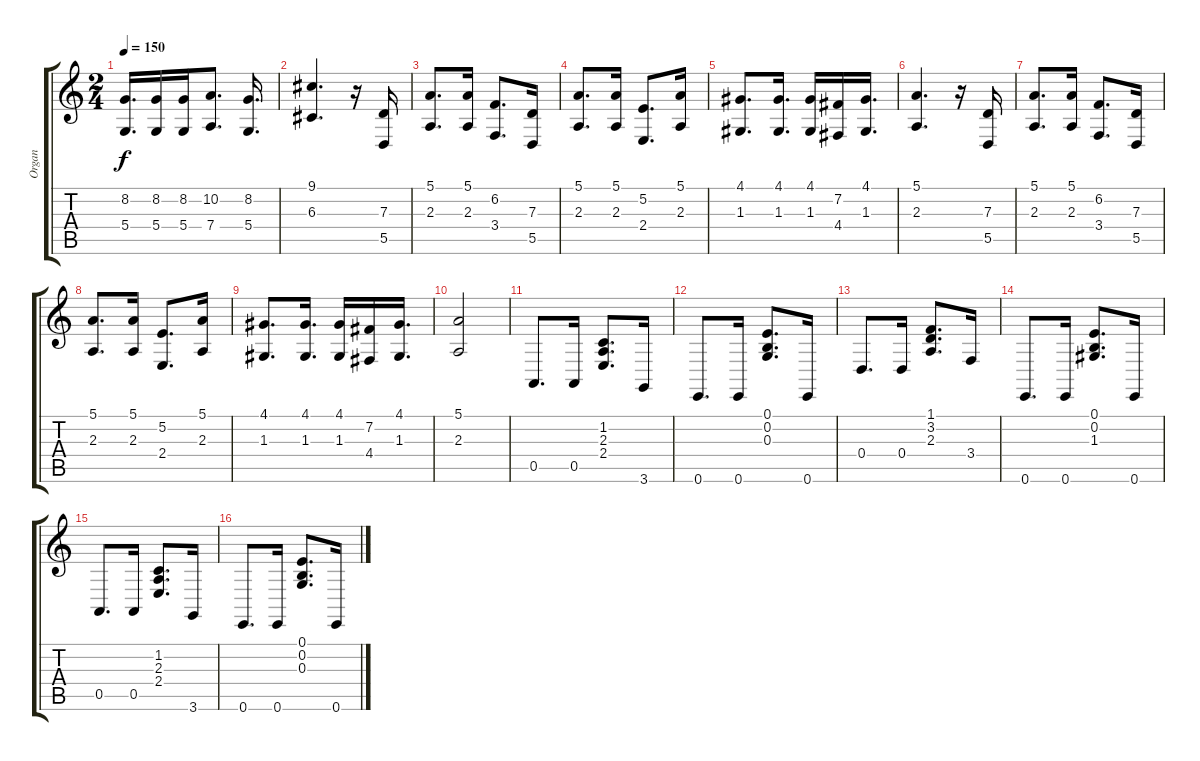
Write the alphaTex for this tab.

\track ("Organ" "Organ") {instrument synthbrass1}
\staff {score tabs}
\tuning (E4 B3 G3 D3 A2 E2) {hide}
\ts (2 4)
\tempo 150
\clef g2
\ks aminor
(8.2 5.4).16{d dy f} (8.2 5.4).16 (8.2 5.4).16 (10.2 7.4).8{d} (8.2 5.4).16{d} |
(9.1 6.3).4{d} r.16 (7.3 5.5).16 |
(5.1 2.3).8{d} (5.1 2.3).16 (6.2 3.4).8{d} (7.3 5.5).16 |
(5.1 2.3).8{d} (5.1 2.3).16 (5.2 2.4).8{d} (5.1 2.3).16 |
(4.1 1.3).8{d} (4.1 1.3).16{d} (4.1 1.3).16 (7.2 4.4).16 (4.1 1.3).16{d} |
(5.1 2.3).4{d} r.16 (7.3 5.5).16 |
(5.1 2.3).8{d} (5.1 2.3).16 (6.2 3.4).8{d} (7.3 5.5).16 |
(5.1 2.3).8{d} (5.1 2.3).16 (5.2 2.4).8{d} (5.1 2.3).16 |
(4.1 1.3).8{d} (4.1 1.3).16{d} (4.1 1.3).16 (7.2 4.4).16 (4.1 1.3).16{d} |
(5.1 2.3).2 |
0.5.8{d} 0.5.16 (1.2 2.3 2.4).8{d} 3.6.16 |
0.6.8{d} 0.6.16 (0.1 0.2 0.3).8{d} 0.6.16 |
0.4.8{d} 0.4.16 (1.1 3.2 2.3).8{d} 3.4.16 |
0.6.8{d} 0.6.16 (0.1 0.2 1.3).8{d} 0.6.16 |
0.5.8{d} 0.5.16 (1.2 2.3 2.4).8{d} 3.6.16 |
0.6.8{d} 0.6.16 (0.1 0.2 0.3).8{d} 0.6.16
